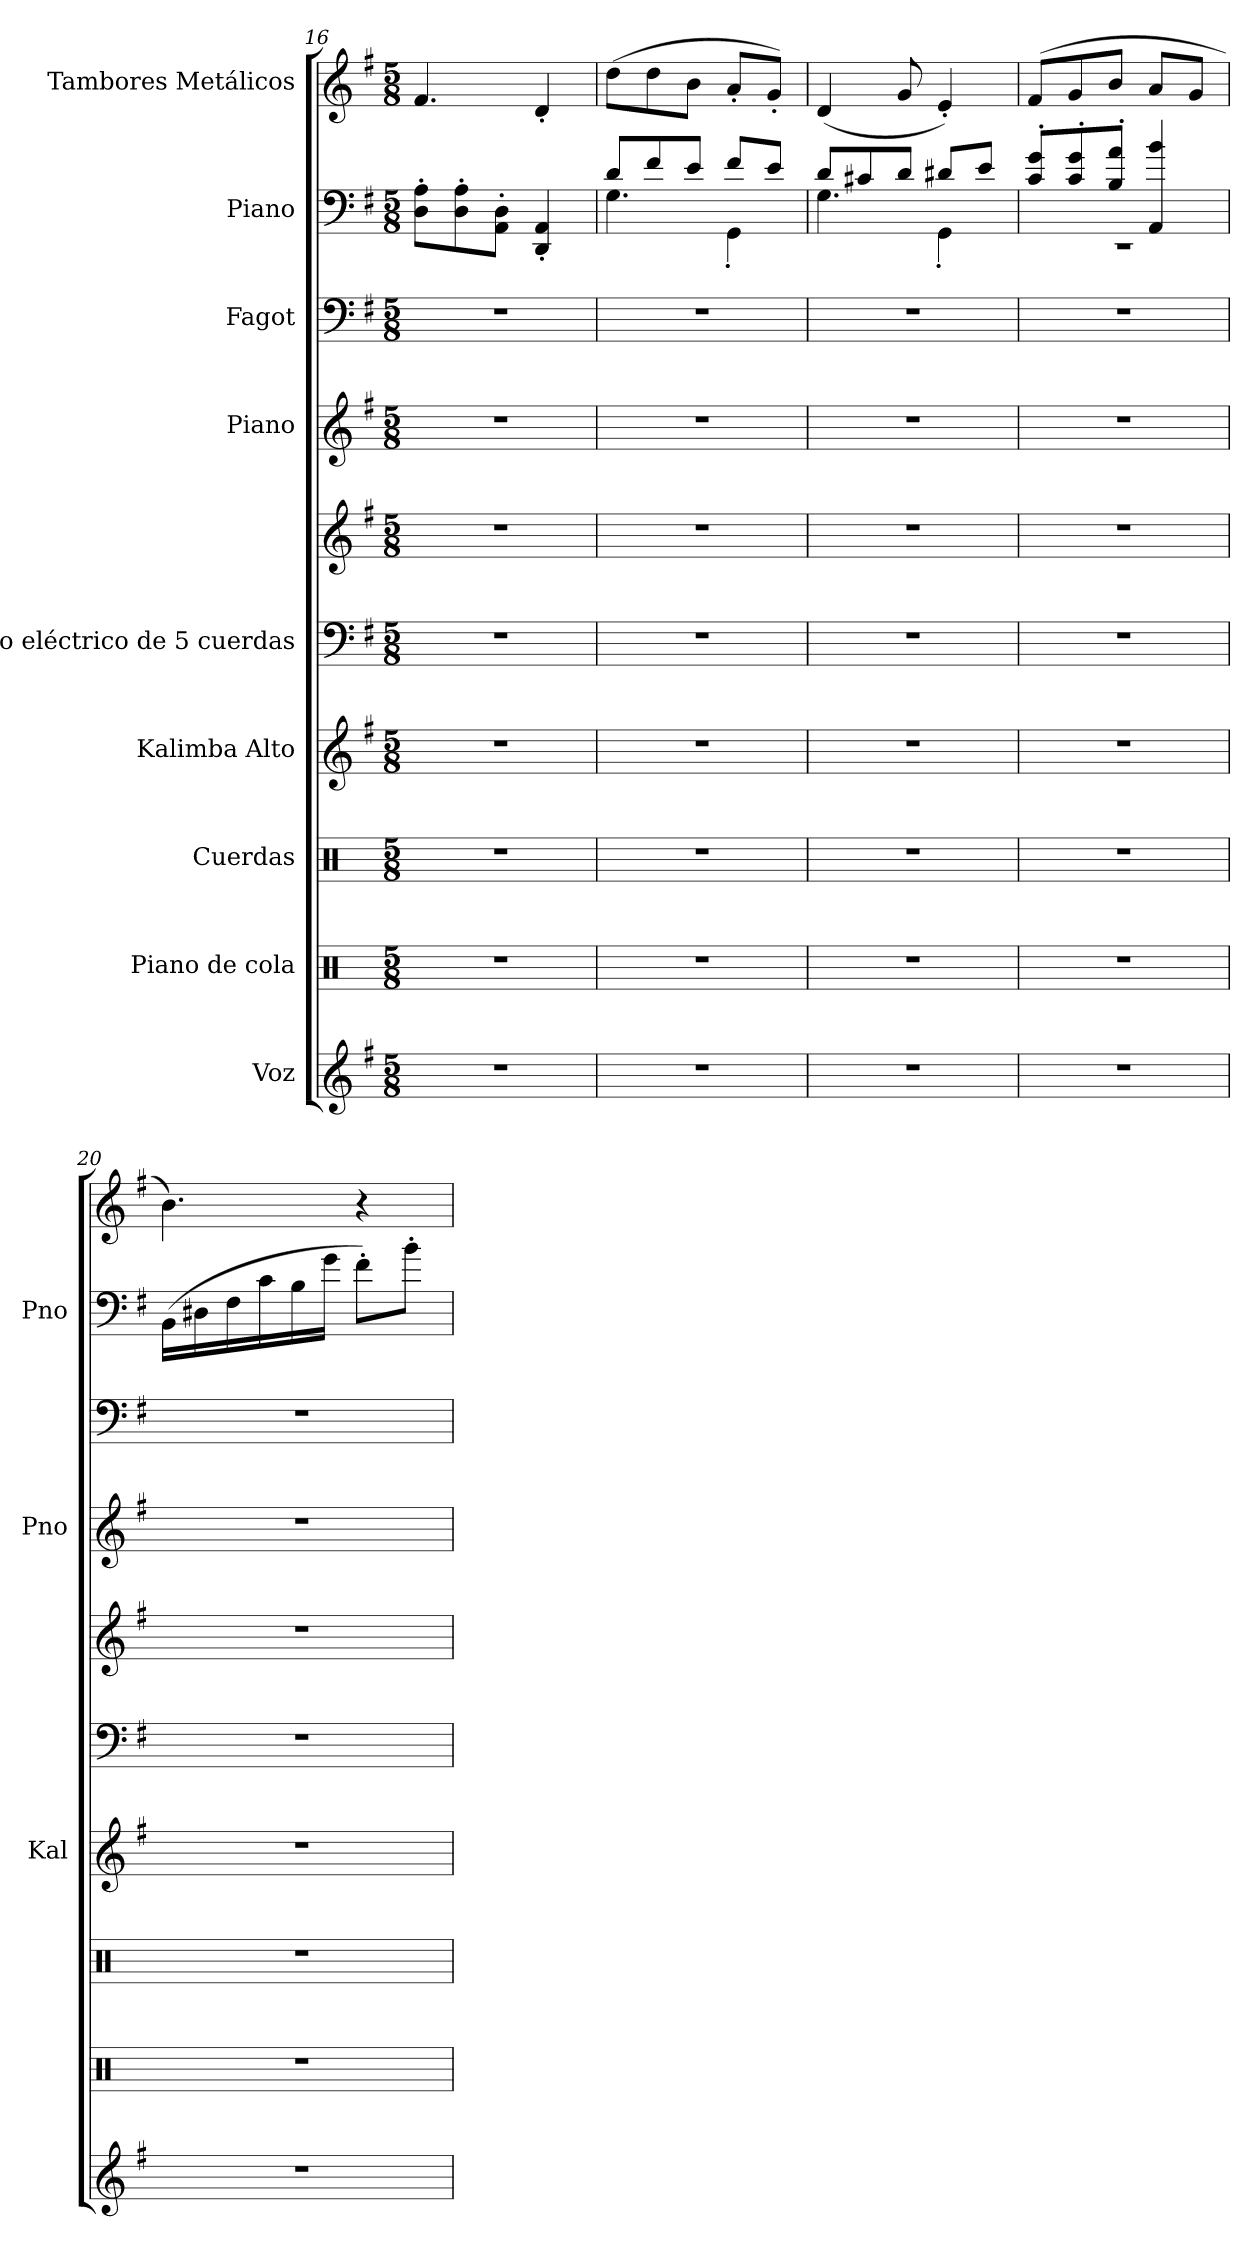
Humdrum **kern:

**kern	**kern	**kern	**kern	**kern	**kern	**kern	**kern	**kern	**kern
*part9	*part8	*part7	*part6	*part5	*part5	*part4	*part3	*part2	*part1
*staff10	*staff9	*staff8	*staff7	*staff6	*staff5	*staff4	*staff3	*staff2	*staff1
*I"Voz	*I"Piano de cola	*I"Cuerdas	*I"Kalimba Alto	*I"Bajo eléctrico de 5 cuerdas	*	*I"Piano	*I"Fagot	*I"Piano	*I"Tambores Metálicos
*	*	*	*I'Kal	*	*	*I'Pno	*	*I'Pno	*
*clefG2	*clefX	*clefX	*clefG2	*clefF4	*clefG2	*clefG2	*clefF4	*clefF4	*clefG2
*	*	*	*	*ITrd7c12	*ITrd7c12	*	*	*	*
*k[f#]	*k[]	*k[]	*k[f#]	*k[f#]	*k[f#]	*k[f#]	*k[f#]	*k[f#]	*k[f#]
*M5/8	*M5/8	*M5/8	*M5/8	*M5/8	*M5/8	*M5/8	*M5/8	*M5/8	*M5/8
=16	=16	=16	=16	=16	=16	=16	=16	=16	=16
8%5r	8%5r	8%5r	8%5r	8%5r	8%5r	8%5r	8%5r	8D\' 8A\'L	4.f#/
.	.	.	.	.	.	.	.	8D\' 8A\'	.
.	.	.	.	.	.	.	.	8AA\' 8D\'J	.
.	.	.	.	.	.	.	.	4DD/' 4AA/'	4d'>/
!!LO:LB:g=z
=17	=17	=17	=17	=17	=17	=17	=17	=17	=17
*	*	*	*	*	*	*	*	*^	*
8%5r	8%5r	8%5r	8%5r	8%5r	8%5r	8%5r	8%5r	8d/L	4.G\	(>8dd\L
.	.	.	.	.	.	.	.	8f#/	.	8dd\
.	.	.	.	.	.	.	.	8e/J	.	8b\J
.	.	.	.	.	.	.	.	8f#/L	4GG'\	8a'>/L
.	.	.	.	.	.	.	.	8e/J	.	8g'>/J)
=18	=18	=18	=18	=18	=18	=18	=18	=18	=18	=18
8%5r	8%5r	8%5r	8%5r	8%5r	8%5r	8%5r	8%5r	8d/L	4.G\	(<4d/
.	.	.	.	.	.	.	.	8c#X/	.	.
.	.	.	.	.	.	.	.	8d/J	.	8g/
.	.	.	.	.	.	.	.	8d#X/L	4GG'\	4e'>/)
.	.	.	.	.	.	.	.	8e/J	.	.
=19	=19	=19	=19	=19	=19	=19	=19	=19	=19	=19
8%5r	8%5r	8%5r	8%5r	8%5r	8%5r	8%5r	8%5r	8c/' 8g/'L	8%5r	(>8f#/L
.	.	.	.	.	.	.	.	8c/' 8g/'	.	8g/
.	.	.	.	.	.	.	.	8B/' 8a/'J	.	8b/J
.	.	.	.	.	.	.	.	4AA/ 4b/	.	8a/L
.	.	.	.	.	.	.	.	.	.	8g/J
*	*	*	*	*	*	*	*	*v	*v	*
=20	=20	=20	=20	=20	=20	=20	=20	=20	=20
8%5r	8%5r	8%5r	8%5r	8%5r	8%5r	8%5r	8%5r	(>16BB\LL	4.b\)
.	.	.	.	.	.	.	.	16D#X\	.
.	.	.	.	.	.	.	.	16F#\	.
.	.	.	.	.	.	.	.	16c\	.
.	.	.	.	.	.	.	.	16B\	.
.	.	.	.	.	.	.	.	16g\JJ	.
.	.	.	.	.	.	.	.	8f#'\L)	4r
.	.	.	.	.	.	.	.	8b'\J	.
=	=	=	=	=	=	=	=	=	=
*-	*-	*-	*-	*-	*-	*-	*-	*-	*-
